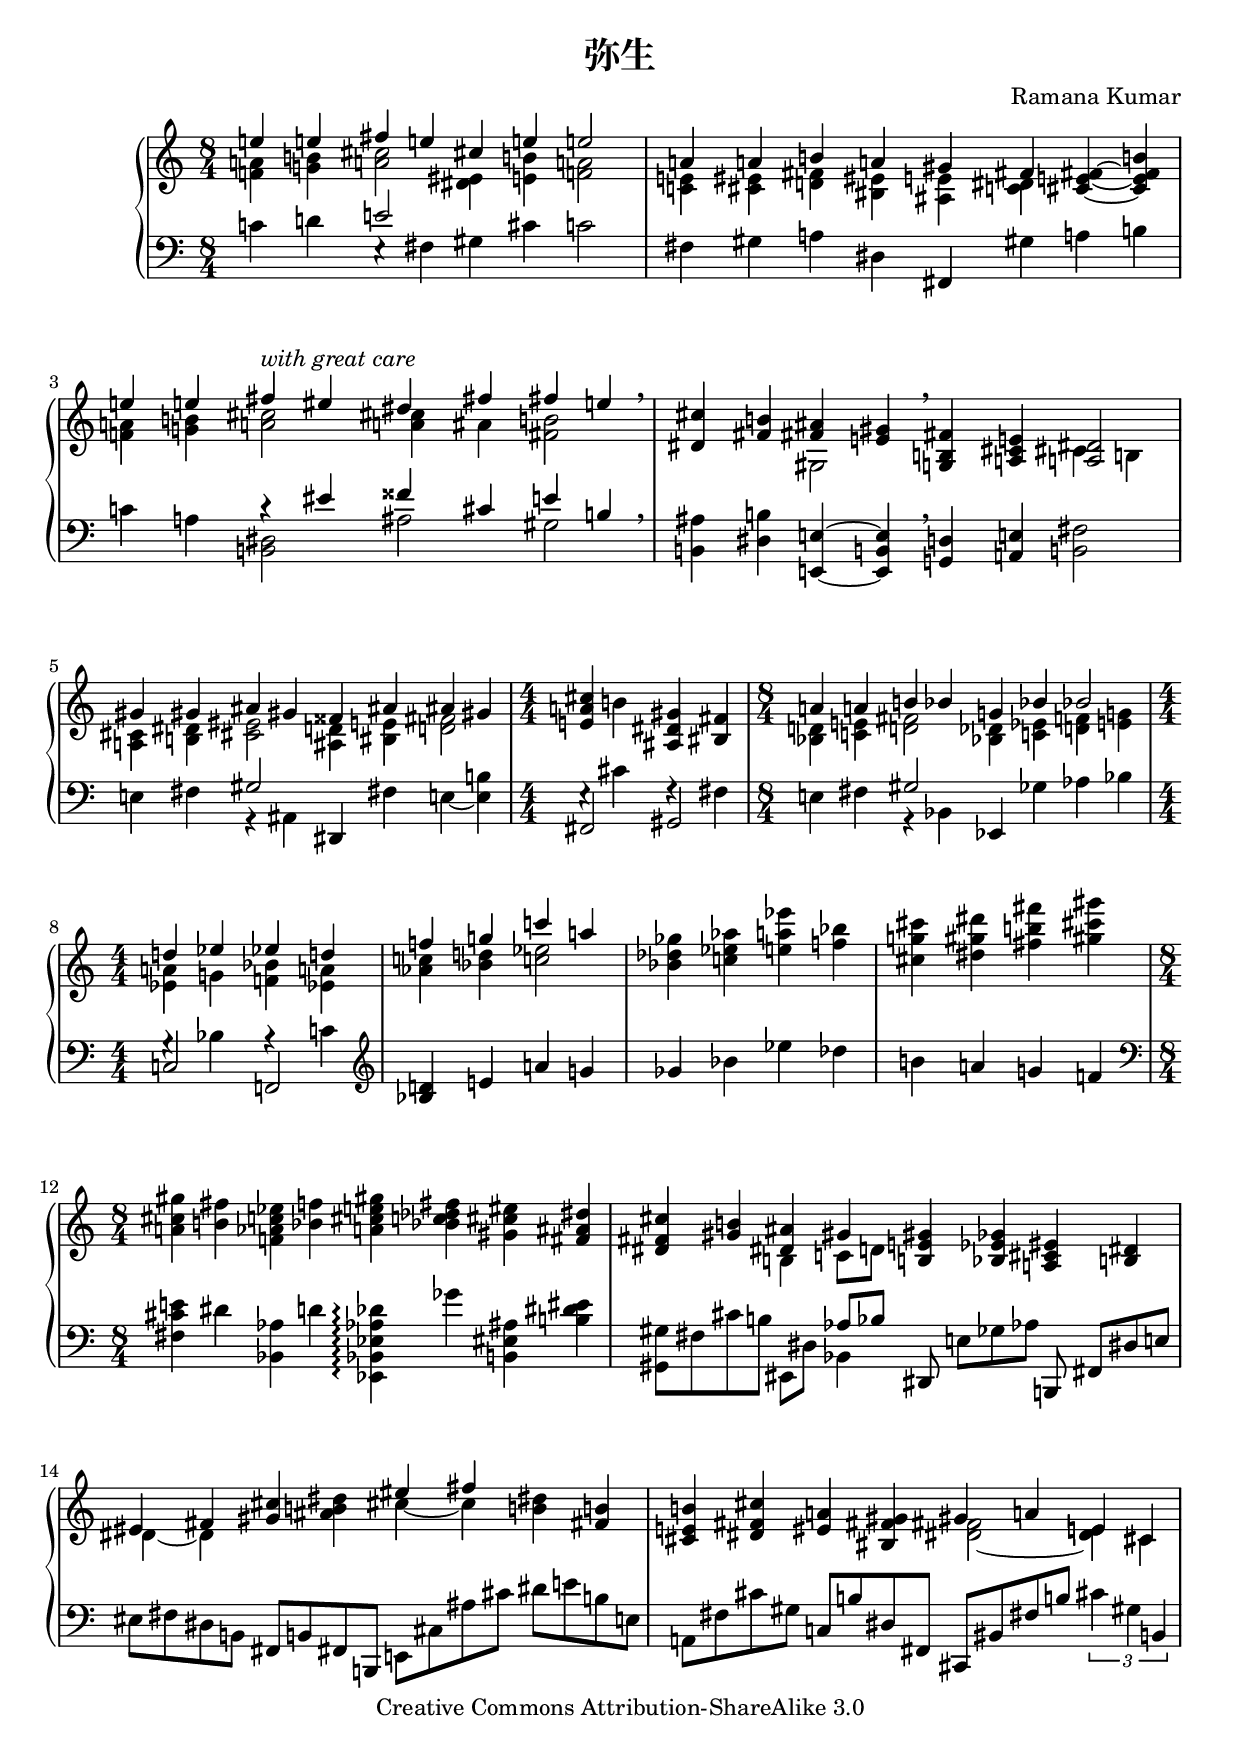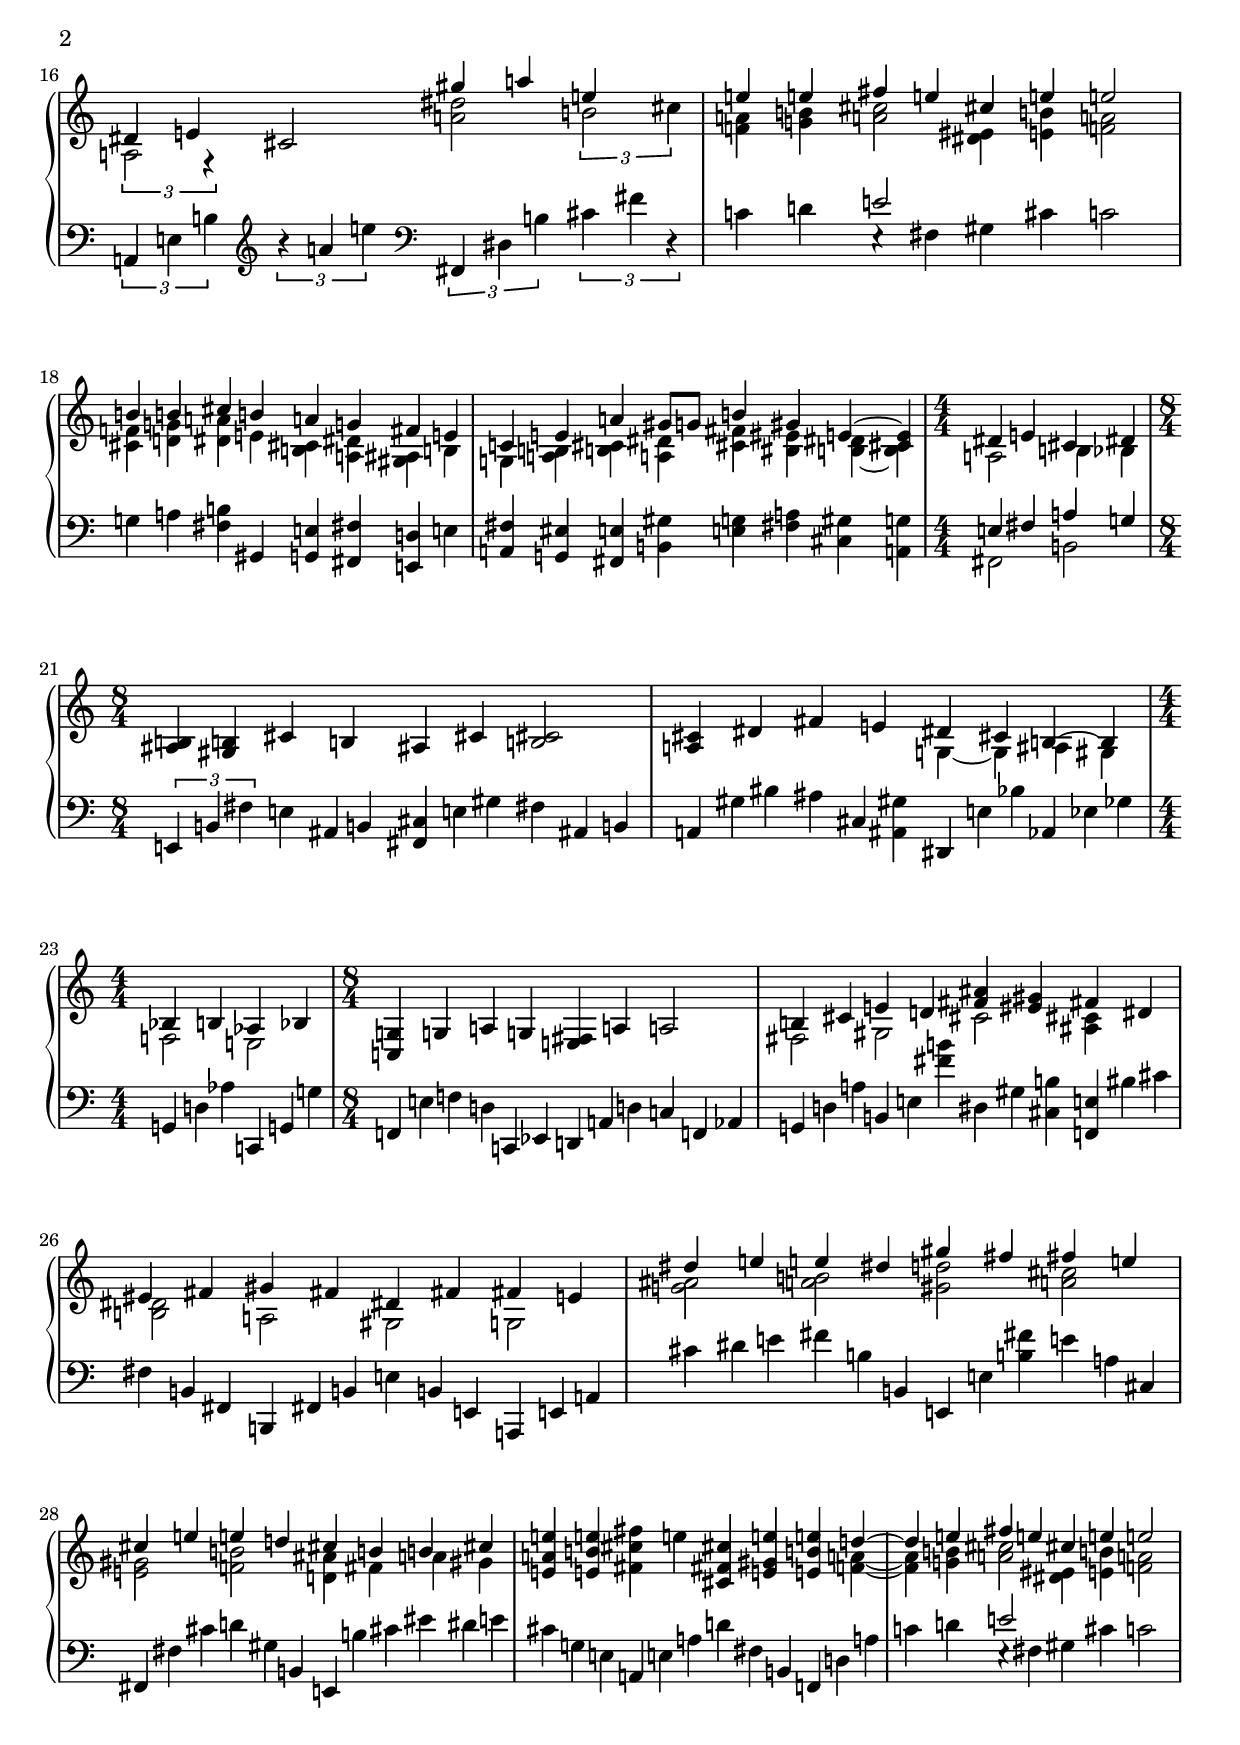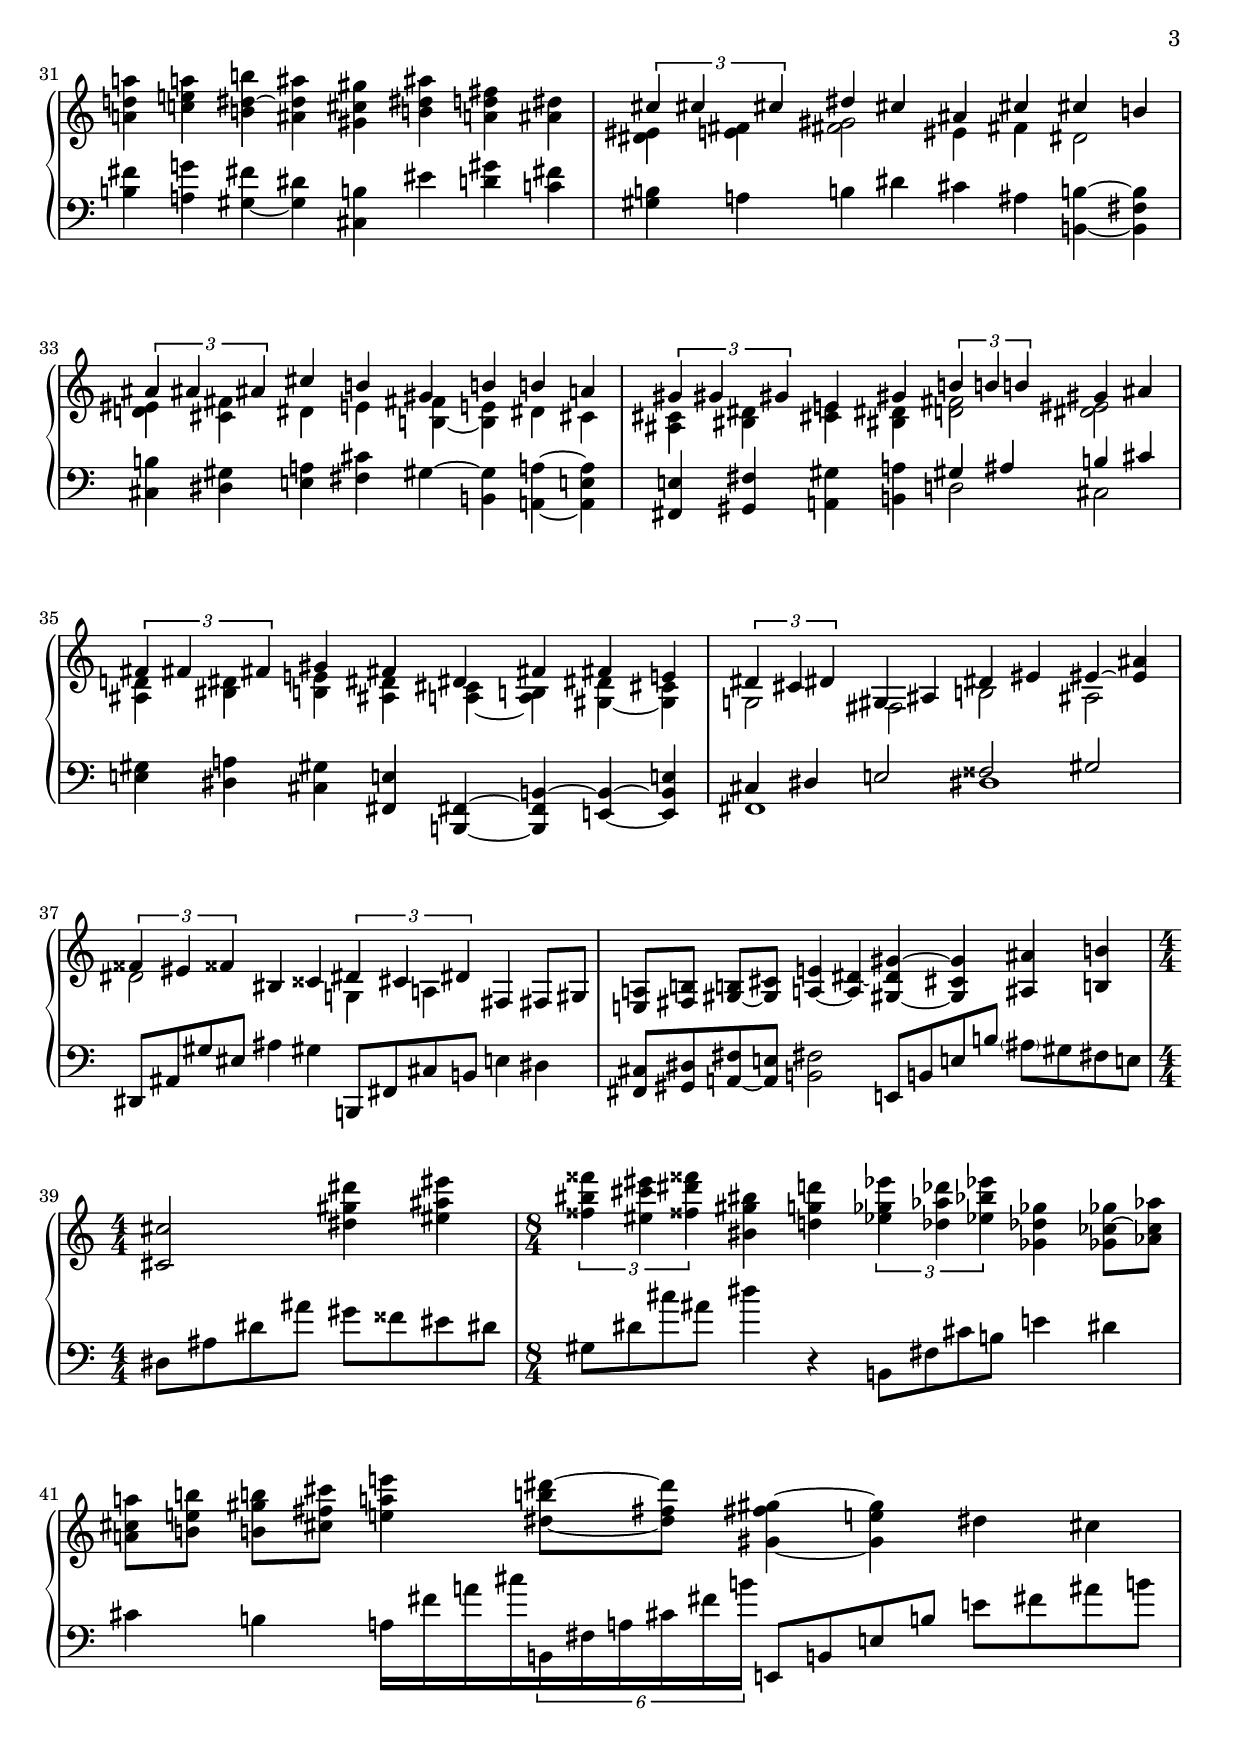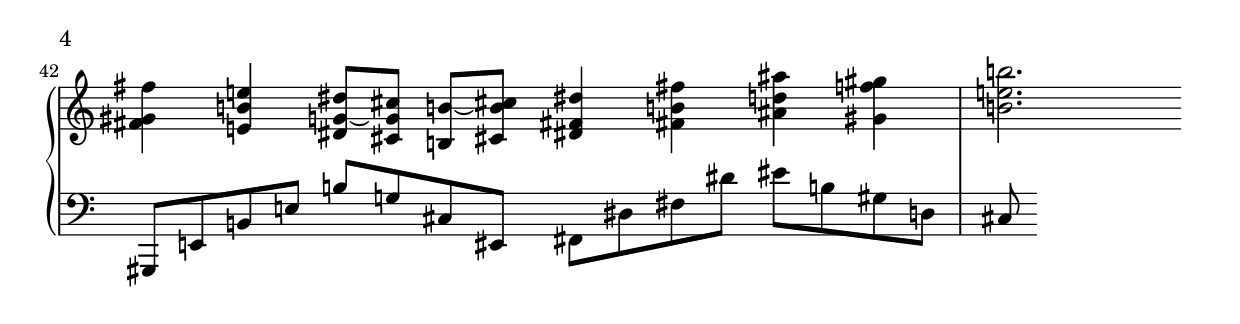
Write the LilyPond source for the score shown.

\version "2.16.0"

\header {
  title = "弥生"
  composer = "Ramana Kumar"
  date = "2012"
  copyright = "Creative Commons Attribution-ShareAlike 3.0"
}

#(ly:set-option 'point-and-click #f)

\score {
  \new PianoStaff <<
    \new Staff {
      \accidentalStyle #'PianoStaff "dodecaphonic"
      \override PianoStaff.TimeSignature #'style = #'numbered
      \clef treble
      \time 8/4
        << {e''4 e'' fis'' e'' cis'' e'' e''2}
        \\ {<f' a'>4 <g' b'> <a' cis''>2 <dis' eis'>4  <e' b'> <f' a'>2} >>
      | << {a'4 a' b' a' gis' fis'}
        \\ {<c' e'>4 <cis' eis'> <d' fis'> <bis eis'> <ais e'> <c' dis'> } >>
        <cis' e' fis'>4 ~ <cis' e' fis' b'>
      | << {e''4 e'' fis'' -\markup{\italic "with great care"} eis''
            dis'' fis'' fis'' e''}
        \\ {<f' a'>4 <g' b'> <a' cis''>2
            <a' cis''>4 ais' <fis' b'>2} >> \breathe
      | <dis' cis''>4 <fis' b'>
        << {<fis' ais'>4 <e' gis'>} \\ gis2 >> \breathe
        <g b fis'>4 <a cis' e'> << <a dis'>2 \\ {cis'4 b} >>
      | << {gis'4 gis' ais' gis' fisis' ais' ais' gis'}
        \\ { <a cis'>4 <b dis'> <cis' eis'>2 <ais d'>4 <bis e'> <d' fis'>2 }>>
      | \time 4/4
        <e' a' cis''>4 b' <ais dis' gis'> <bis fis'>
      | \time 8/4
        << {a'4 a' b' bes' g' bes' bes'2}
        \\ { <bes d'>4 <c' e'> <d' fis'>2
             <bes des'>4 <c' ees'> <d' f'> <e' g'>} >>
      | \time 4/4
        << {d''4 ees'' ees'' d''}
        \\ {<ees' a'>4 g' <f' bes'> <ees' a'>} >>
      | << {f''4 g'' c''' a''}
        \\ {<aes' c''>4 <bes' d''> <c'' ees''>2} >>
      | <bes' des'' ges''>4 <c'' ees'' aes''> <e'' a'' ees'''> <f'' bes''>
      | <cis'' g'' cis'''> <dis'' gis'' dis'''>
        <fis'' b'' fis'''> <gis'' cis''' gis'''>
      | \time 8/4
        <a' cis'' gis''> <b' fis''> <f' aes' c'' ees''> <bes' f''>
        <a' cis'' e'' gis''> <bes' c'' des'' fis''>
        <gis' cis'' eis''> <fis' ais' dis''>
      | <dis' fis' cis''> <gis' b'> << { <dis' ais'>  gis' } \\ { b c'8 d' } >>
        <b e' gis'>4 <bes ees' ges'> <a cis' eis'> <b dis'>
      | << { eis' fis' } \\ { dis' ~ dis' } >> <gis' cis''>
        <ais' b' dis''>
        << { eis'' fis'' } \\ { cis'' ~ cis'' } >>
        <b' dis''> <fis' b'>
      | <cis' e' b'> <dis' fis' cis''> <eis' a'> <bis fis' gis'>
        << { gis' a' e' cis' } \\ { <dis' fis'>2 ~ <dis' e'>4 cis' } >>
      | << { dis'4 e' cis'2 } \\ { \times 2/3 { a2 r4 } } >>
        << { gis'' a'' e'' } \\ { <a' dis''>2 \times 2/3 { b'2 cis''4 } } >>
      | << {e''4 e'' fis'' e'' cis'' e'' e''2}
        \\ {<f' a'>4 <g' b'> <a' cis''>2 <dis' eis'>4  <e' b'> <f' a'>2} >>
      | << { b'4  b' cis'' b' a' g' fis' e' }
        \\ { <cis' f'> <d' g'> <dis' a'> e'
             <b cis'> <a dis'> <gis ais> b } >>
      | << { c' e' a' gis'8 g' b'4 gis' e' ~ <cis' e'> }
        \\ { g <a b> <b cis'> <a dis'>
             <cis' fis'> <bis eis'> <b dis'> ~ <b cis'> } >>
      | \time 4/4
        << { dis'4 e' cis' dis' }
        \\ { a2 b4 bes } >>
      | \time 8/4
        <ais b>4 <gis b> cis' b ais cis' <b cis'>2
      | <a cis'>4 dis' fis' e'
        << { dis' cis' b ~ b }
        \\ { g4 ~ g ais gis } >>
      | \time 4/4
        << { bes b aes bes }
        \\ { f2 e } >>
      | \time 8/4
        <c g>4 g a g <e fis> a a2
      | << { b4 cis' e' d' <fis' ais'> <eis' gis'> fis' dis' }
        \\ { fis2 gis cis' <ais cis'>4 s } >>
      | << { eis'4 fis' gis' fis' dis' fis' fis' e' }
        \\ { <b dis'>2 a gis g } >>
      | << { dis''4 e'' e'' dis'' gis'' fis'' fis'' e'' }
        \\ { <g' ais'>2 <a' b'> <gis' d''> <a' cis''> } >>
      | << { cis''4 e'' e'' d'' cis'' b' b' cis'' }
        \\ { <e' gis'>2 <f' b'> <ais' d'>4 fis' a' gis' } >>
      | <e' a' e''>4 <e' b' e''> <fis' cis'' fis''> e''
        <cis' fis' cis''> <e' gis' e''> <e' b' e''>
        << {d'' ~} \\ {<f' a'> ~} >>
      | << {d''4 e'' fis'' e'' cis'' e'' e''2}
        \\ {<f' a'>4 <g' b'> <a' cis''>2 <dis' eis'>4  <e' b'> <f' a'>2} >>
      | <a' d'' a''>4 <c'' e'' a''> <b' dis'' b''> ~ <ais' dis'' ais''>
        <gis' cis'' gis''> <b' dis'' ais''> <a' d'' fis''> <ais' dis''> % <b' dis''>
      | << { \times 2/3 {cis''4 cis'' cis''} dis'' cis'' ais' cis'' cis'' b' }
        \\ { <dis' eis'> <e' fis'> <fis' gis'>2 eis'4 fis' dis'2 } >>
      | << { \times 2/3 {ais'4 ais' ais'} cis'' b' gis' b' b' a' }
        \\ { <d' eis'> <cis' fis'> dis' e' <b fis'> ~ <b e'> dis' cis' } >>
      | << { \times 2/3 {gis'4 gis' gis'} e' gis' \times 2/3 {b' b' b'} gis' ais' }
        \\ { <ais cis'>4 <bis dis'> <cis' e'> <bis dis'> <d' fis'>2 <dis' eis'> } >>
      | << { \times 2/3 {fis'4 fis' fis'} gis' fis' dis' fis' fis' e' }
        \\ { <ais d'>4 <bis dis'> <b e'> <ais dis'> <a cis'> ~ <a b> <gis dis'> ~ <gis cis'> } >>
      | << { \times 2/3 {dis'4 cis' dis'} gis ais dis' eis' eis' ~ <eis' ais'> }
        \\ { g2 fis b ais } >>
      | << { \times 2/3 {fisis'4 eis' fisis'} } \\ dis'2 >> bis4 cisis'
        << { \times 2/3 {dis'4 cis' dis'} } \\ { g4 a } >> fis4 fis8 gis
      | <e a>8 <fis b> <gis b> ~ <gis cis'> <a e'>4 ~ <a dis'> ~ <gis dis' gis'> ~ <gis cis' gis'> <ais ais'> <b b'>
      | \time 4/4
        <cis' cis''>2 <dis'' gis'' dis'''>4 <eis'' ais'' eis'''>
      | \time 8/4
        \times 2/3 {<fisis'' bis'' fisis'''> <eis'' cis''' eis'''> <fisis'' dis''' fisis'''>} <bis' gis'' bis''> <d'' g'' d'''>
        \times 2/3 {<ees'' ges'' ees'''> <des'' aes'' des'''> <ees'' bes'' ees'''>} <ges' des'' ges''> <ges' ces'' ges''>8 ~ <aes' ces'' aes''>
      | <a' cis'' a''> <b' e'' b''> <b' gis'' b''> <cis'' fis'' cis'''> <e'' a'' e'''>4 <dis'' b'' dis'''>8 ~ <dis'' fis'' dis'''> <gis' fis'' gis''>4 ~ <gis' e'' gis''> dis'' cis''
      | <fis' gis' fis''> <e' b' e''> <dis' g' dis''>8 ~ <cis' g' cis''> <b b'> ~ <cis' b' cis''> <dis' fis' dis''>4 <fis' b' fis''> <ais' d'' ais''> <gis' f'' gis''>
      | <b' e'' b''>2.
    }
    \new Staff {
      \clef bass
        c'4 d' << e'2 \\ {e4\rest fis} >> gis cis' c'2
      | fis4 gis a dis fis, gis a b
      | c'4 a << {r4 eis' fisis' cis' e' b} \\ {<b, dis>2 ais gis} >> \breathe
      | <b, ais>4 <dis b> <e, e> ~ <e, b, e> \breathe <g, d>4 <a, e> <b, fis>2
      | e4 fis << gis2 \\ {r4 ais,} >> dis, fis e ~ <e b>
      | << {fis,2 gis,} \\ {e4\rest cis' f\rest fis} >>
      | e4 fis << gis2 \\ {r4 bes,} >> ees, ges aes bes
      | << {c2 f,} \\ {g4\rest bes a\rest c'} >>
      | \clef treble <bes d'>4 e' a' g'
      | ges' bes' ees'' des''
      | b' a' g' f'
      | \clef bass <fis cis' e'>4 dis' <bes, aes> d'
         <ees, bes, ees aes des'>\arpeggio ges' <b, eis ais> <b dis' eis'>
        \set beatStructure = #'(2 2 2 2)
      | <gis, gis>8 fis cis' b << { s4 aes8 bes } \\ { eis, dis bes,4 } >>
        dis,8 e [ ges aes ] b,, fis, [ dis e ]
      | eis fis dis b, fis, b, fis, b,, e, cis ais cis' dis' e' b e
      | a, fis cis' gis c b dis fis,
        cis, bis, fis b
        \set tupletSpannerDuration = #(ly:make-moment 2 4)
        \times 2/3 { cis'4 gis b, }
      | \times 2/3 { a, e b \clef treble r a' e'' \clef bass fis, dis b cis' fis' r}
      | c'4 d' << e'2 \\ {e4\rest fis} >> gis cis' c'2
      | g4 a <fis b> gis, <g, e> <fis, fis> <e, d> e
      | <a, fis> <g, eis> <fis, e> <b, gis> <e g> <fis a> <cis gis> <a, g>
      | << {e4 fis a g} \\ {fis,2 b,} >>
      | \times 2/3 { e,4 b, fis } e4*2/3 ais, b,
        <fis, cis> e gis fis ais, b,
      | a, gis bis ais cis <ais, gis> dis, e bes aes, ees ges
      | g, d aes c, g, g
      | f, e f d c, ees, d, a, d c f, aes,
      | g, d a b, e <fis' b'> dis gis <cis b> <f, e> bis cis'
      | fis b, fis, b,, fis, b, e b, e, a,, e, a,
      | cis' dis' e' fis' b b, e, e <b fis'> e' a cis
      | fis, fis cis' d' gis b, e, b cis' eis' dis' e'
      | cis' g e a, e a d' fis b, f, d a
      | c'4 d' << e'2 \\ {e4\rest fis} >> gis cis' c'2
      | <b fis'>4 <a g'> <gis fis'> ~ <gis dis'> <cis b> eis' <d' gis'> <c' fis'> % <dis' fis'>
      | <gis b> % gis
        a b dis' cis' ais <b, b> ~ <b, fis b>
      | <cis b> <dis gis> <e a> <fis cis'> gis ~ <b, gis> <a, a> ~ <a, e a>
      | <fis, e> <gis, fis> <a, gis> <b, a> << {gis4 ais b cis'} \\ {d2 cis} >>
      | <e gis>4 <dis a> <cis gis> <fis, e> <b,, fis,> ~ <b,, fis, b,> ~ <e, b,> ~ <e, b, e>
      | << { cis4 dis e2 fisis gis } \\ { fis,1 dis } >>
      | dis,8 ais, gis eis ais4 gis b,,8 fis, cis b, e4 dis
      | <fis, cis>8 <gis, dis> <a, fis> ~ <a, e> <b, fis>2 e,8 b, e b \parenthesize ais gis fis e
      | dis ais dis' ais' gis' fisis' eis' dis'
      | gis dis' cis'' ais' dis''4 r b,8 fis cis' b e'4 dis'
      | cis' b a16 fis' a' cis'' \times 4/6 { b, fis a cis' fis' b' } e,8 b, e b e' fis' ais' b'
      | gis,,8 e, b, e b g cis eis, fis, dis fis dis' eis' b gis d
      | cis
    }
  >>
}
